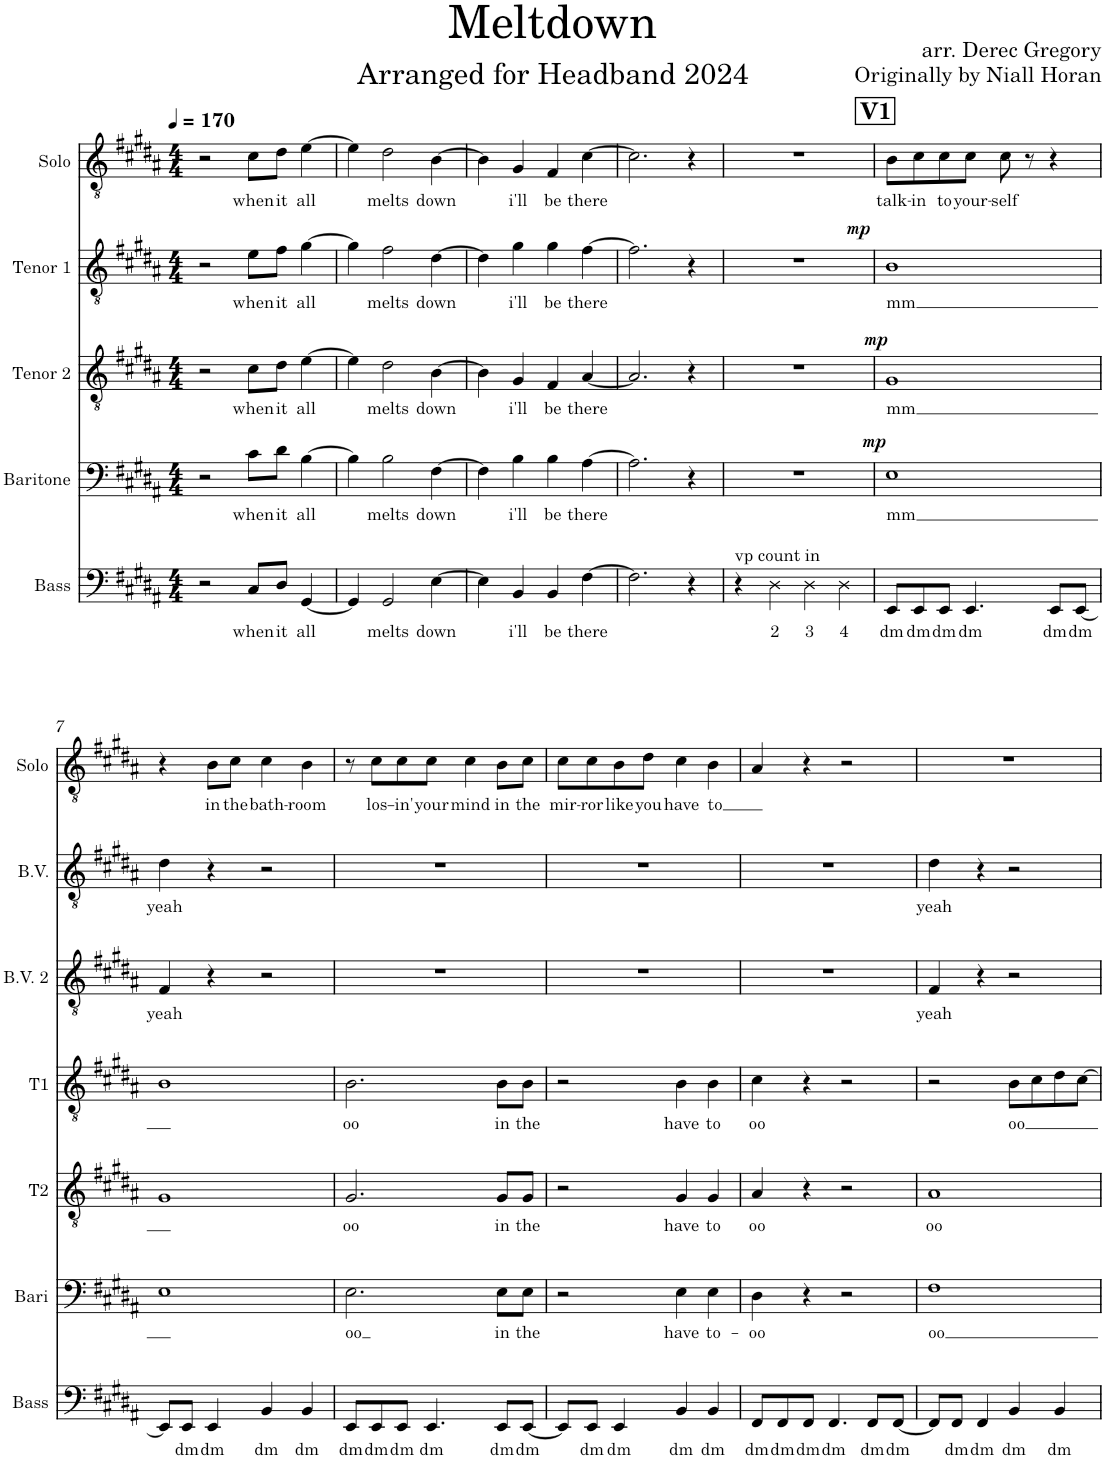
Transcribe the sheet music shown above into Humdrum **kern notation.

**kern	**text	**kern	**text	**dynam	**kern	**text	**dynam	**kern	**text	**dynam	**kern	**text	**kern	**text	**kern	**text
*part7	*part7	*part6	*part6	*part6	*part5	*part5	*part5	*part4	*part4	*part4	*part3	*part3	*part2	*part2	*part1	*part1
*staff7	*staff7	*staff6	*staff6	*staff6	*staff5	*staff5	*staff5	*staff4	*staff4	*staff4	*staff3	*staff3	*staff2	*staff2	*staff1	*staff1
*I"Bass	*	*I"Baritone	*	*	*I"Tenor 2	*	*	*I"Tenor 1	*	*	*I"Backing Vocals 2	*	*I"Backing Vocals	*	*I"Solo	*
*I'Bass	*	*I'Bari	*	*	*I'T2	*	*	*I'T1	*	*	*I'B.V. 2	*	*I'B.V.	*	*I'Solo	*
*	*	*	*	*	*	*	*	*	*	*	*stria5	*	*stria5	*	*	*
*clefF4	*	*clefF4	*	*	*clefGv2	*	*	*clefGv2	*	*	*clefGv2	*	*clefGv2	*	*clefGv2	*
*Trd7c12	*	*	*	*	*	*	*	*	*	*	*	*	*	*	*	*
*k[f#c#g#d#a#]	*	*k[f#c#g#d#a#]	*	*	*k[f#c#g#d#a#]	*	*	*k[f#c#g#d#a#]	*	*	*k[f#c#g#d#a#]	*	*k[f#c#g#d#a#]	*	*k[f#c#g#d#a#]	*
*M4/4	*	*M4/4	*	*	*M4/4	*	*	*M4/4	*	*	*M4/4	*	*M4/4	*	*M4/4	*
*MM170	*	*MM170	*	*	*MM170	*	*	*MM170	*	*	*MM170	*	*MM170	*	*MM170	*
=1	=1	=1	=1	=1	=1	=1	=1	=1	=1	=1	=1	=1	=1	=1	=1	=1
2r	.	2r	.	.	2r	.	.	2r	.	.	1r	.	1r	.	2r	.
!	!LO:LY:b	!	!LO:LY:b	!	!	!LO:LY:b	!	!	!LO:LY:b	!	!	!	!	!	!	!LO:LY:b
8C#/L	when	8c#\L	when	.	8c#\L	when	.	8e\L	when	.	.	.	.	.	8c#\L	when
!	!LO:LY:b	!	!LO:LY:b	!	!	!LO:LY:b	!	!	!LO:LY:b	!	!	!	!	!	!	!LO:LY:b
8D#/J	it	8d#\J	it	.	8d#\J	it	.	8f#\J	it	.	.	.	.	.	8d#\J	it
!	!LO:LY:b	!	!LO:LY:b	!	!	!LO:LY:b	!	!	!LO:LY:b	!	!	!	!	!	!	!LO:LY:b
[4GG#/	all	[4B\	all	.	[4e\	all	.	[4g#\	all	.	.	.	.	.	[4e\	all
=2	=2	=2	=2	=2	=2	=2	=2	=2	=2	=2	=2	=2	=2	=2	=2	=2
4GG#/]	.	4B\]	.	.	4e\]	.	.	4g#\]	.	.	1r	.	1r	.	4e\]	.
!	!LO:LY:b	!	!LO:LY:b	!	!	!LO:LY:b	!	!	!LO:LY:b	!	!	!	!	!	!	!LO:LY:b
2GG#/	melts	2B\	melts	.	2d#\	melts	.	2f#\	melts	.	.	.	.	.	2d#\	melts
!	!LO:LY:b	!	!LO:LY:b	!	!	!LO:LY:b	!	!	!LO:LY:b	!	!	!	!	!	!	!LO:LY:b
[4E\	down	[4F#\	down	.	[4B\	down	.	[4d#\	down	.	.	.	.	.	[4B\	down
=3	=3	=3	=3	=3	=3	=3	=3	=3	=3	=3	=3	=3	=3	=3	=3	=3
4E\]	.	4F#\]	.	.	4B\]	.	.	4d#\]	.	.	1r	.	1r	.	4B\]	.
!	!LO:LY:b	!	!LO:LY:b	!	!	!LO:LY:b	!	!	!LO:LY:b	!	!	!	!	!	!	!LO:LY:b
4BB/	i'll	4B\	i'll	.	4G#/	i'll	.	4g#\	i'll	.	.	.	.	.	4G#/	i'll
!	!LO:LY:b	!	!LO:LY:b	!	!	!LO:LY:b	!	!	!LO:LY:b	!	!	!	!	!	!	!LO:LY:b
4BB/	be	4B\	be	.	4F#/	be	.	4g#\	be	.	.	.	.	.	4F#/	be
!	!LO:LY:b	!	!LO:LY:b	!	!	!LO:LY:b	!	!	!LO:LY:b	!	!	!	!	!	!	!LO:LY:b
[4F#\	there	[4A#\	there	.	[4A#/	there	.	[4f#\	there	.	.	.	.	.	[4c#\	there
=4	=4	=4	=4	=4	=4	=4	=4	=4	=4	=4	=4	=4	=4	=4	=4	=4
2.F#\]	.	2.A#\]	.	.	2.A#/]	.	.	2.f#\]	.	.	1r	.	1r	.	2.c#\]	.
4r	.	4r	.	.	4r	.	.	4r	.	.	.	.	.	.	4r	.
=5	=5	=5	=5	=5	=5	=5	=5	=5	=5	=5	=5	=5	=5	=5	=5	=5
!LO:TX:a:t=vp count in	!	!	!	!	!	!	!	!	!	!	!	!	!	!	!	!
!	!	!	!	!	!	!	!	!	!	!LO:DY:a	!	!	!	!	!	!
4r	.	1r	.	.	1r	.	.	1r	.	mp	1r	.	1r	.	1r	.
!	!LO:LY:b	!	!	!	!	!	!	!	!	!	!	!	!	!	!	!
4D#\	2	.	.	.	.	.	.	.	.	.	.	.	.	.	.	.
!	!LO:LY:b	!	!	!	!	!	!	!	!	!	!	!	!	!	!	!
4D#\	3	.	.	.	.	.	.	.	.	.	.	.	.	.	.	.
!	!LO:LY:b	!	!	!	!	!	!	!	!	!	!	!	!	!	!	!
4D#\	4	.	.	.	.	.	.	.	.	.	.	.	.	.	.	.
!!LO:REH:place=s1:a:B:cj:fs=14:t=V1
=6	=6	=6	=6	=6	=6	=6	=6	=6	=6	=6	=6	=6	=6	=6	=6	=6
!	!LO:LY:b	!	!LO:LY:b	!LO:DY:a	!	!LO:LY:b	!LO:DY:a	!	!LO:LY:b	!	!	!	!	!	!	!LO:LY:b
8EE/L	dm	1E	mm	mp	1G#	mm	mp	1B	mm	.	1r	.	1r	.	8B\L	talk-
!	!LO:LY:b	!	!	!	!	!	!	!	!	!	!	!	!	!	!	!LO:LY:b
8EE/	dm	.	.	.	.	.	.	.	.	.	.	.	.	.	8c#\	-in
!	!LO:LY:b	!	!	!	!	!	!	!	!	!	!	!	!	!	!	!LO:LY:b
8EE/J	dm	.	.	.	.	.	.	.	.	.	.	.	.	.	8c#\	to
!	!LO:LY:b	!	!	!	!	!	!	!	!	!	!	!	!	!	!	!LO:LY:b
4.EE/	dm	.	.	.	.	.	.	.	.	.	.	.	.	.	8c#\J	your-
!	!	!	!	!	!	!	!	!	!	!	!	!	!	!	!	!LO:LY:b
.	.	.	.	.	.	.	.	.	.	.	.	.	.	.	8c#\	-self
.	.	.	.	.	.	.	.	.	.	.	.	.	.	.	8r	.
!	!LO:LY:b	!	!	!	!	!	!	!	!	!	!	!	!	!	!	!
8EE/L	dm	.	.	.	.	.	.	.	.	.	.	.	.	.	4r	.
!	!LO:LY:b	!	!	!	!	!	!	!	!	!	!	!	!	!	!	!
[8EE/J	dm	.	.	.	.	.	.	.	.	.	.	.	.	.	.	.
!!LO:LB:g=z
=7	=7	=7	=7	=7	=7	=7	=7	=7	=7	=7	=7	=7	=7	=7	=7	=7
!	!	!	!	!	!	!	!	!	!	!	!	!LO:LY:b	!	!LO:LY:b	!	!
8EE/L]	.	1E	.	.	1G#	.	.	1B	.	.	4F#/	yeah	4d#\	yeah	4r	.
!	!LO:LY:b	!	!	!	!	!	!	!	!	!	!	!	!	!	!	!
8EE/J	dm	.	.	.	.	.	.	.	.	.	.	.	.	.	.	.
!	!LO:LY:b	!	!	!	!	!	!	!	!	!	!	!	!	!	!	!LO:LY:b
4EE/	dm	.	.	.	.	.	.	.	.	.	4r	.	4r	.	8B\L	in
!	!	!	!	!	!	!	!	!	!	!	!	!	!	!	!	!LO:LY:b
.	.	.	.	.	.	.	.	.	.	.	.	.	.	.	8c#\J	the
!	!LO:LY:b	!	!	!	!	!	!	!	!	!	!	!	!	!	!	!LO:LY:b
4BB/	dm	.	.	.	.	.	.	.	.	.	2r	.	2r	.	4c#\	bath-
!	!LO:LY:b	!	!	!	!	!	!	!	!	!	!	!	!	!	!	!LO:LY:b
4BB/	dm	.	.	.	.	.	.	.	.	.	.	.	.	.	4B\	-room
=8	=8	=8	=8	=8	=8	=8	=8	=8	=8	=8	=8	=8	=8	=8	=8	=8
!	!LO:LY:b	!	!LO:LY:b	!	!	!LO:LY:b	!	!	!LO:LY:b	!	!	!	!	!	!	!
8EE/L	dm	2.E\	oo	.	2.G#/	oo	.	2.B\	oo	.	1r	.	1r	.	8r	.
!	!LO:LY:b	!	!	!	!	!	!	!	!	!	!	!	!	!	!	!LO:LY:b
8EE/	dm	.	.	.	.	.	.	.	.	.	.	.	.	.	8c#\L	los-
!	!LO:LY:b	!	!	!	!	!	!	!	!	!	!	!	!	!	!	!LO:LY:b
8EE/J	dm	.	.	.	.	.	.	.	.	.	.	.	.	.	8c#\	-in'
!	!LO:LY:b	!	!	!	!	!	!	!	!	!	!	!	!	!	!	!LO:LY:b
4.EE/	dm	.	.	.	.	.	.	.	.	.	.	.	.	.	8c#\J	your
!	!	!	!	!	!	!	!	!	!	!	!	!	!	!	!	!LO:LY:b
.	.	.	.	.	.	.	.	.	.	.	.	.	.	.	4c#\	mind
!	!LO:LY:b	!	!LO:LY:b	!	!	!LO:LY:b	!	!	!LO:LY:b	!	!	!	!	!	!	!LO:LY:b
8EE/L	dm	8E\L	in	.	8G#/L	in	.	8B\L	in	.	.	.	.	.	8B\L	in
!	!LO:LY:b	!	!LO:LY:b	!	!	!LO:LY:b	!	!	!LO:LY:b	!	!	!	!	!	!	!LO:LY:b
[8EE/J	dm	8E\J	the	.	8G#/J	the	.	8B\J	the	.	.	.	.	.	8c#\J	the
=9	=9	=9	=9	=9	=9	=9	=9	=9	=9	=9	=9	=9	=9	=9	=9	=9
!	!	!	!	!	!	!	!	!	!	!	!	!	!	!	!	!LO:LY:b
8EE/L]	.	2r	.	.	2r	.	.	2r	.	.	1r	.	1r	.	8c#\L	mir-
!	!LO:LY:b	!	!	!	!	!	!	!	!	!	!	!	!	!	!	!LO:LY:b
8EE/J	dm	.	.	.	.	.	.	.	.	.	.	.	.	.	8c#\	-ror
!	!LO:LY:b	!	!	!	!	!	!	!	!	!	!	!	!	!	!	!LO:LY:b
4EE/	dm	.	.	.	.	.	.	.	.	.	.	.	.	.	8B\	like
!	!	!	!	!	!	!	!	!	!	!	!	!	!	!	!	!LO:LY:b
.	.	.	.	.	.	.	.	.	.	.	.	.	.	.	8d#\J	you
!	!LO:LY:b	!	!LO:LY:b	!	!	!LO:LY:b	!	!	!LO:LY:b	!	!	!	!	!	!	!LO:LY:b
4BB/	dm	4E\	have	.	4G#/	have	.	4B\	have	.	.	.	.	.	4c#\	have
!	!LO:LY:b	!	!LO:LY:b	!	!	!LO:LY:b	!	!	!LO:LY:b	!	!	!	!	!	!	!LO:LY:b
4BB/	dm	4E\	to-	.	4G#/	to	.	4B\	to	.	.	.	.	.	4B\	to
=10	=10	=10	=10	=10	=10	=10	=10	=10	=10	=10	=10	=10	=10	=10	=10	=10
!	!LO:LY:b	!	!LO:LY:b	!	!	!LO:LY:b	!	!	!LO:LY:b	!	!	!	!	!	!	!
8FF#/L	dm	4D#\	-oo	.	4A#/	-oo	.	4c#\	-oo	.	1r	.	1r	.	4A#/	.
!	!LO:LY:b	!	!	!	!	!	!	!	!	!	!	!	!	!	!	!
8FF#/	dm	.	.	.	.	.	.	.	.	.	.	.	.	.	.	.
!	!LO:LY:b	!	!	!	!	!	!	!	!	!	!	!	!	!	!	!
8FF#/J	dm	4r	.	.	4r	.	.	4r	.	.	.	.	.	.	4r	.
!	!LO:LY:b	!	!	!	!	!	!	!	!	!	!	!	!	!	!	!
4.FF#/	dm	.	.	.	.	.	.	.	.	.	.	.	.	.	.	.
.	.	2r	.	.	2r	.	.	2r	.	.	.	.	.	.	2r	.
!	!LO:LY:b	!	!	!	!	!	!	!	!	!	!	!	!	!	!	!
8FF#/L	dm	.	.	.	.	.	.	.	.	.	.	.	.	.	.	.
!	!LO:LY:b	!	!	!	!	!	!	!	!	!	!	!	!	!	!	!
[8FF#/J	dm	.	.	.	.	.	.	.	.	.	.	.	.	.	.	.
=11	=11	=11	=11	=11	=11	=11	=11	=11	=11	=11	=11	=11	=11	=11	=11	=11
!	!	!	!LO:LY:b	!	!	!LO:LY:b	!	!	!	!	!	!LO:LY:b	!	!LO:LY:b	!	!
8FF#/L]	.	1F#	oo	.	1A#	oo	.	2r	.	.	4F#/	yeah	4d#\	yeah	1r	.
!	!LO:LY:b	!	!	!	!	!	!	!	!	!	!	!	!	!	!	!
8FF#/J	dm	.	.	.	.	.	.	.	.	.	.	.	.	.	.	.
!	!LO:LY:b	!	!	!	!	!	!	!	!	!	!	!	!	!	!	!
4FF#/	dm	.	.	.	.	.	.	.	.	.	4r	.	4r	.	.	.
!	!LO:LY:b	!	!	!	!	!	!	!	!LO:LY:b	!	!	!	!	!	!	!
4BB/	dm	.	.	.	.	.	.	8B\L	oo	.	2r	.	2r	.	.	.
.	.	.	.	.	.	.	.	8c#\	.	.	.	.	.	.	.	.
!	!LO:LY:b	!	!	!	!	!	!	!	!	!	!	!	!	!	!	!
4BB/	dm	.	.	.	.	.	.	8d#\	.	.	.	.	.	.	.	.
.	.	.	.	.	.	.	.	[8c#\J	.	.	.	.	.	.	.	.
=	=	=	=	=	=	=	=	=	=	=	=	=	=	=	=	=
*-	*-	*-	*-	*-	*-	*-	*-	*-	*-	*-	*-	*-	*-	*-	*-	*-
